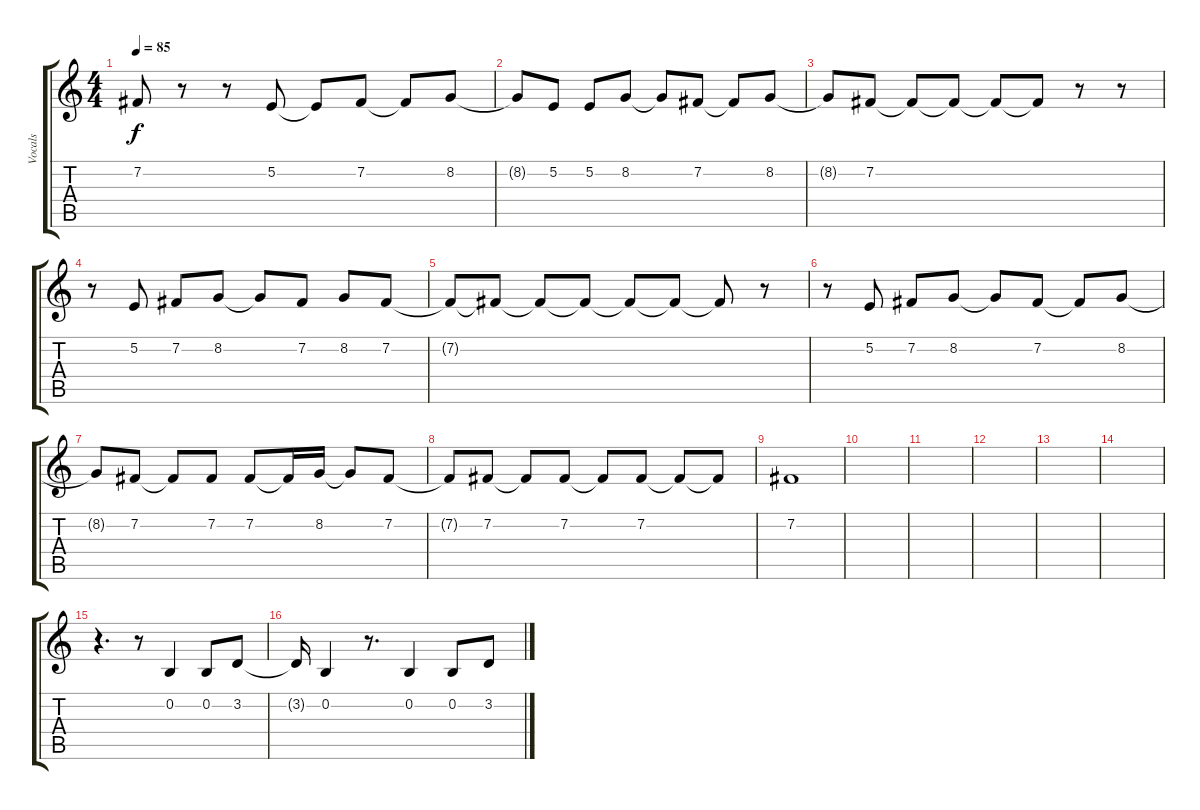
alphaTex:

\track ("Vocals" "Vocals") {instrument flute}
\staff {score tabs}
\tuning (E4 B3 G3 D3 A2 E2) {hide}
\ts (4 4)
\tempo 85
\clef g2
\ks c
7.2{t}.8{dy f} r.8 r.8 5.2.8 5.2{t}.8 7.2.8 7.2{t}.8 8.2.8 |
8.2{t}.8 5.2.8 5.2.8 8.2.8 8.2{t}.8 7.2.8 7.2{t}.8 8.2.8 |
8.2{t}.8 7.2.8 7.2{t}.8 7.2{t}.8 7.2{t}.8 7.2{t}.8 r.8 r.8 |
r.8 5.2.8 7.2.8 8.2.8 8.2{t}.8 7.2.8 8.2.8 7.2.8 |
7.2{t}.8 7.2{t}.8 7.2{t}.8 7.2{t}.8 7.2{t}.8 7.2{t}.8 7.2{t}.8 r.8 |
r.8 5.2.8 7.2.8 8.2.8 8.2{t}.8 7.2.8 7.2{t}.8 8.2.8 |
8.2{t}.8 7.2.8 7.2{t}.8 7.2.8 7.2.8 7.2{t}.16 8.2.16 8.2{t}.8 7.2.8 |
7.2{t}.8 7.2.8 7.2{t}.8 7.2.8 7.2{t}.8 7.2.8 7.2{t}.8 7.2{t}.8 |
7.2.1 |
|
|
|
|
|
r.4{d} r.8 0.2.4 0.2.8 3.2.8 |
3.2{t}.16 0.2.4 r.8{d} 0.2.4 0.2.8 3.2.8
